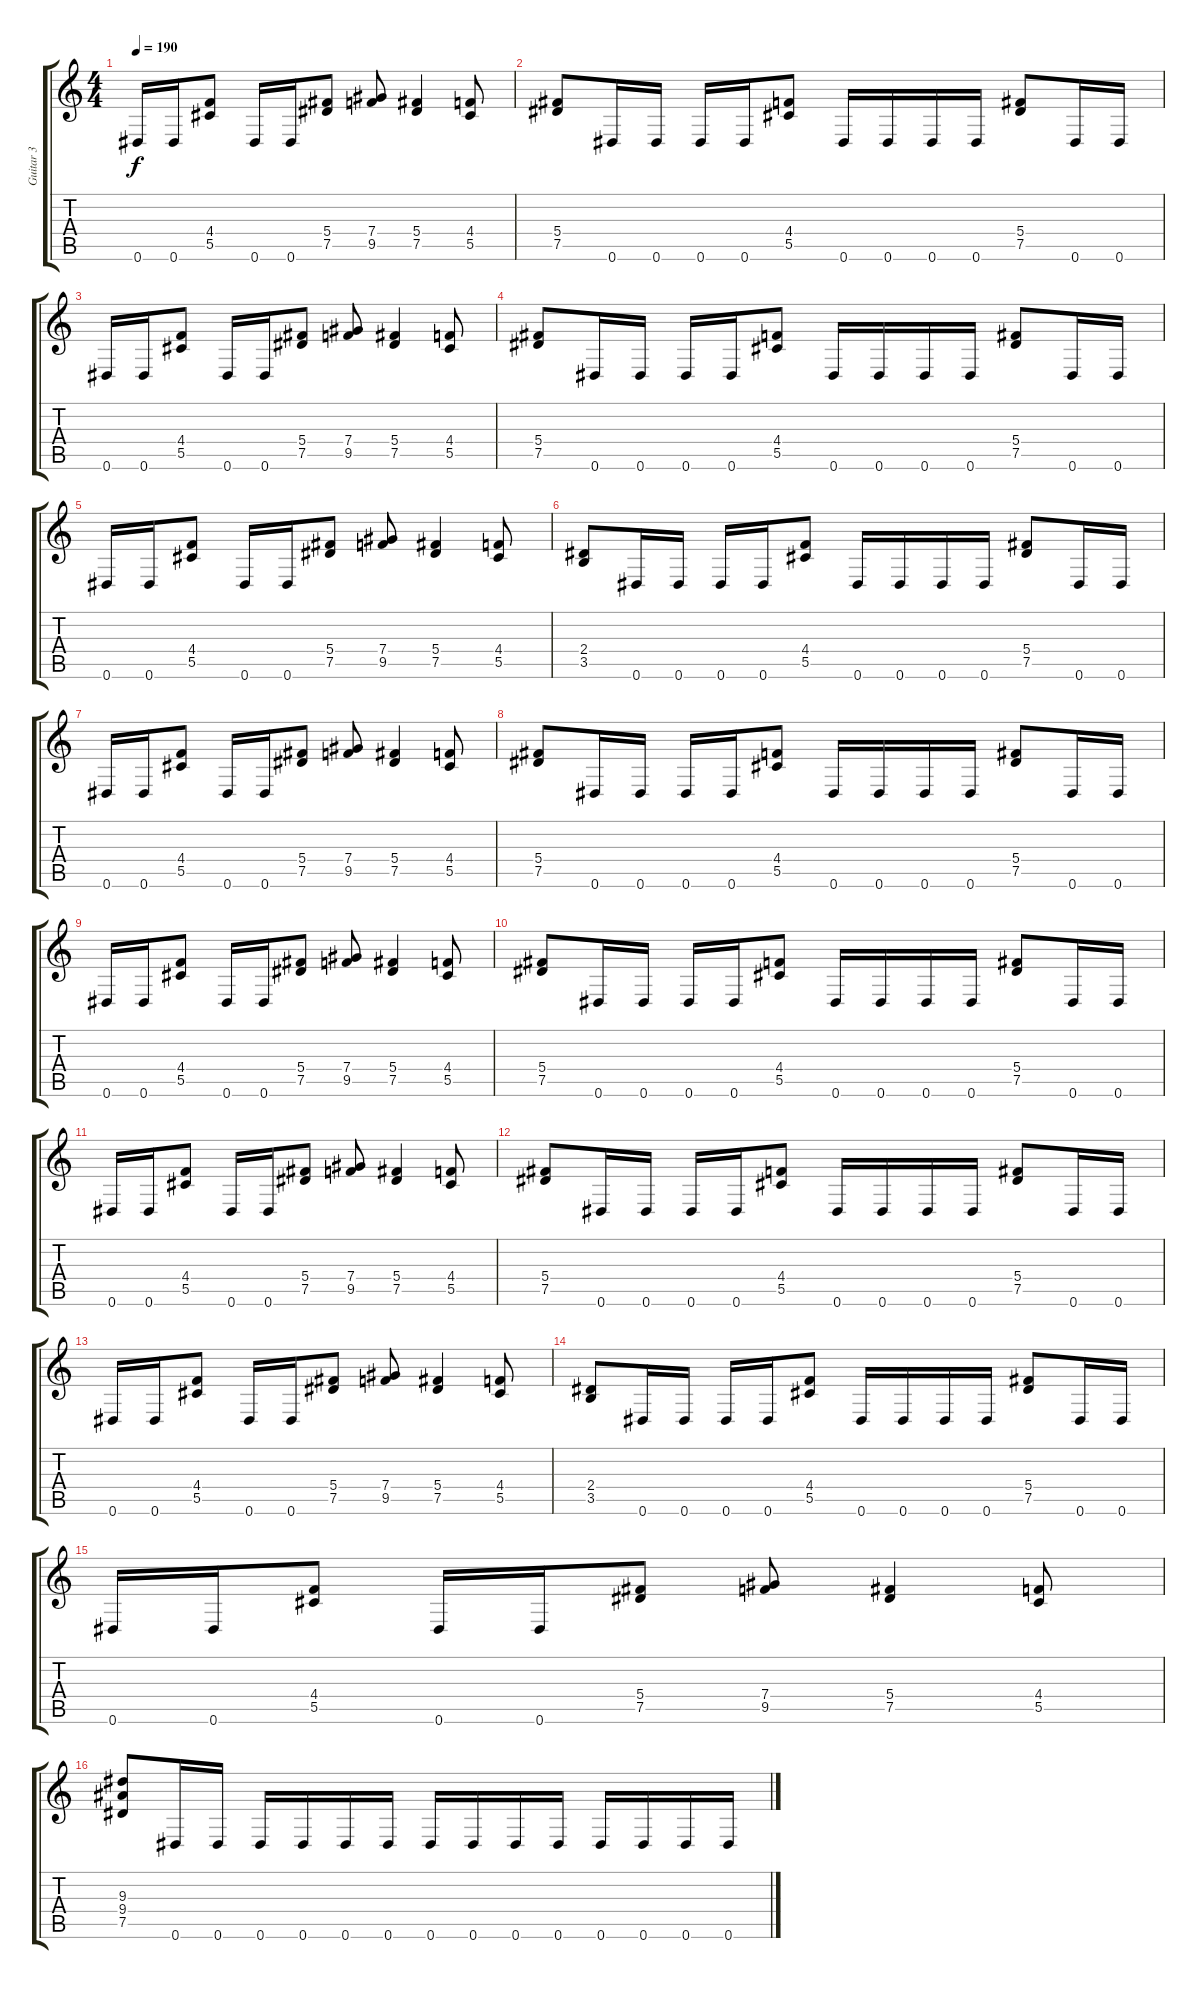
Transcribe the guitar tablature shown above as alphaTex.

\track ("Guitar 3" "Guitar 3") {instrument distortionguitar}
\staff {score tabs}
\tuning (Eb4 Bb3 Gb3 Db3 Ab2 Eb2) {hide}
\ts (4 4)
\tempo 190
\clef g2
\ks c
0.6.16{dy f} 0.6.16 (4.4 5.5).8 0.6.16 0.6.16 (5.4 7.5).8 (7.4 9.5).8 (5.4 7.5).4 (4.4 5.5).8 |
(5.4 7.5).8 0.6.16 0.6.16 0.6.16 0.6.16 (4.4 5.5).8 0.6.16 0.6.16 0.6.16 0.6.16 (5.4 7.5).8 0.6.16 0.6.16 |
0.6.16 0.6.16 (4.4 5.5).8 0.6.16 0.6.16 (5.4 7.5).8 (7.4 9.5).8 (5.4 7.5).4 (4.4 5.5).8 |
(5.4 7.5).8 0.6.16 0.6.16 0.6.16 0.6.16 (4.4 5.5).8 0.6.16 0.6.16 0.6.16 0.6.16 (5.4 7.5).8 0.6.16 0.6.16 |
0.6.16 0.6.16 (4.4 5.5).8 0.6.16 0.6.16 (5.4 7.5).8 (7.4 9.5).8 (5.4 7.5).4 (4.4 5.5).8 |
(2.4 3.5).8 0.6.16 0.6.16 0.6.16 0.6.16 (4.4 5.5).8 0.6.16 0.6.16 0.6.16 0.6.16 (5.4 7.5).8 0.6.16 0.6.16 |
0.6.16 0.6.16 (4.4 5.5).8 0.6.16 0.6.16 (5.4 7.5).8 (7.4 9.5).8 (5.4 7.5).4 (4.4 5.5).8 |
(5.4 7.5).8 0.6.16 0.6.16 0.6.16 0.6.16 (4.4 5.5).8 0.6.16 0.6.16 0.6.16 0.6.16 (5.4 7.5).8 0.6.16 0.6.16 |
0.6.16 0.6.16 (4.4 5.5).8 0.6.16 0.6.16 (5.4 7.5).8 (7.4 9.5).8 (5.4 7.5).4 (4.4 5.5).8 |
(5.4 7.5).8 0.6.16 0.6.16 0.6.16 0.6.16 (4.4 5.5).8 0.6.16 0.6.16 0.6.16 0.6.16 (5.4 7.5).8 0.6.16 0.6.16 |
0.6.16 0.6.16 (4.4 5.5).8 0.6.16 0.6.16 (5.4 7.5).8 (7.4 9.5).8 (5.4 7.5).4 (4.4 5.5).8 |
(5.4 7.5).8 0.6.16 0.6.16 0.6.16 0.6.16 (4.4 5.5).8 0.6.16 0.6.16 0.6.16 0.6.16 (5.4 7.5).8 0.6.16 0.6.16 |
0.6.16 0.6.16 (4.4 5.5).8 0.6.16 0.6.16 (5.4 7.5).8 (7.4 9.5).8 (5.4 7.5).4 (4.4 5.5).8 |
(2.4 3.5).8 0.6.16 0.6.16 0.6.16 0.6.16 (4.4 5.5).8 0.6.16 0.6.16 0.6.16 0.6.16 (5.4 7.5).8 0.6.16 0.6.16 |
0.6.16 0.6.16 (4.4 5.5).8 0.6.16 0.6.16 (5.4 7.5).8 (7.4 9.5).8 (5.4 7.5).4 (4.4 5.5).8 |
(9.3 9.4 7.5).8 0.6.16 0.6.16 0.6.16 0.6.16 0.6.16 0.6.16 0.6.16 0.6.16 0.6.16 0.6.16 0.6.16 0.6.16 0.6.16 0.6.16
